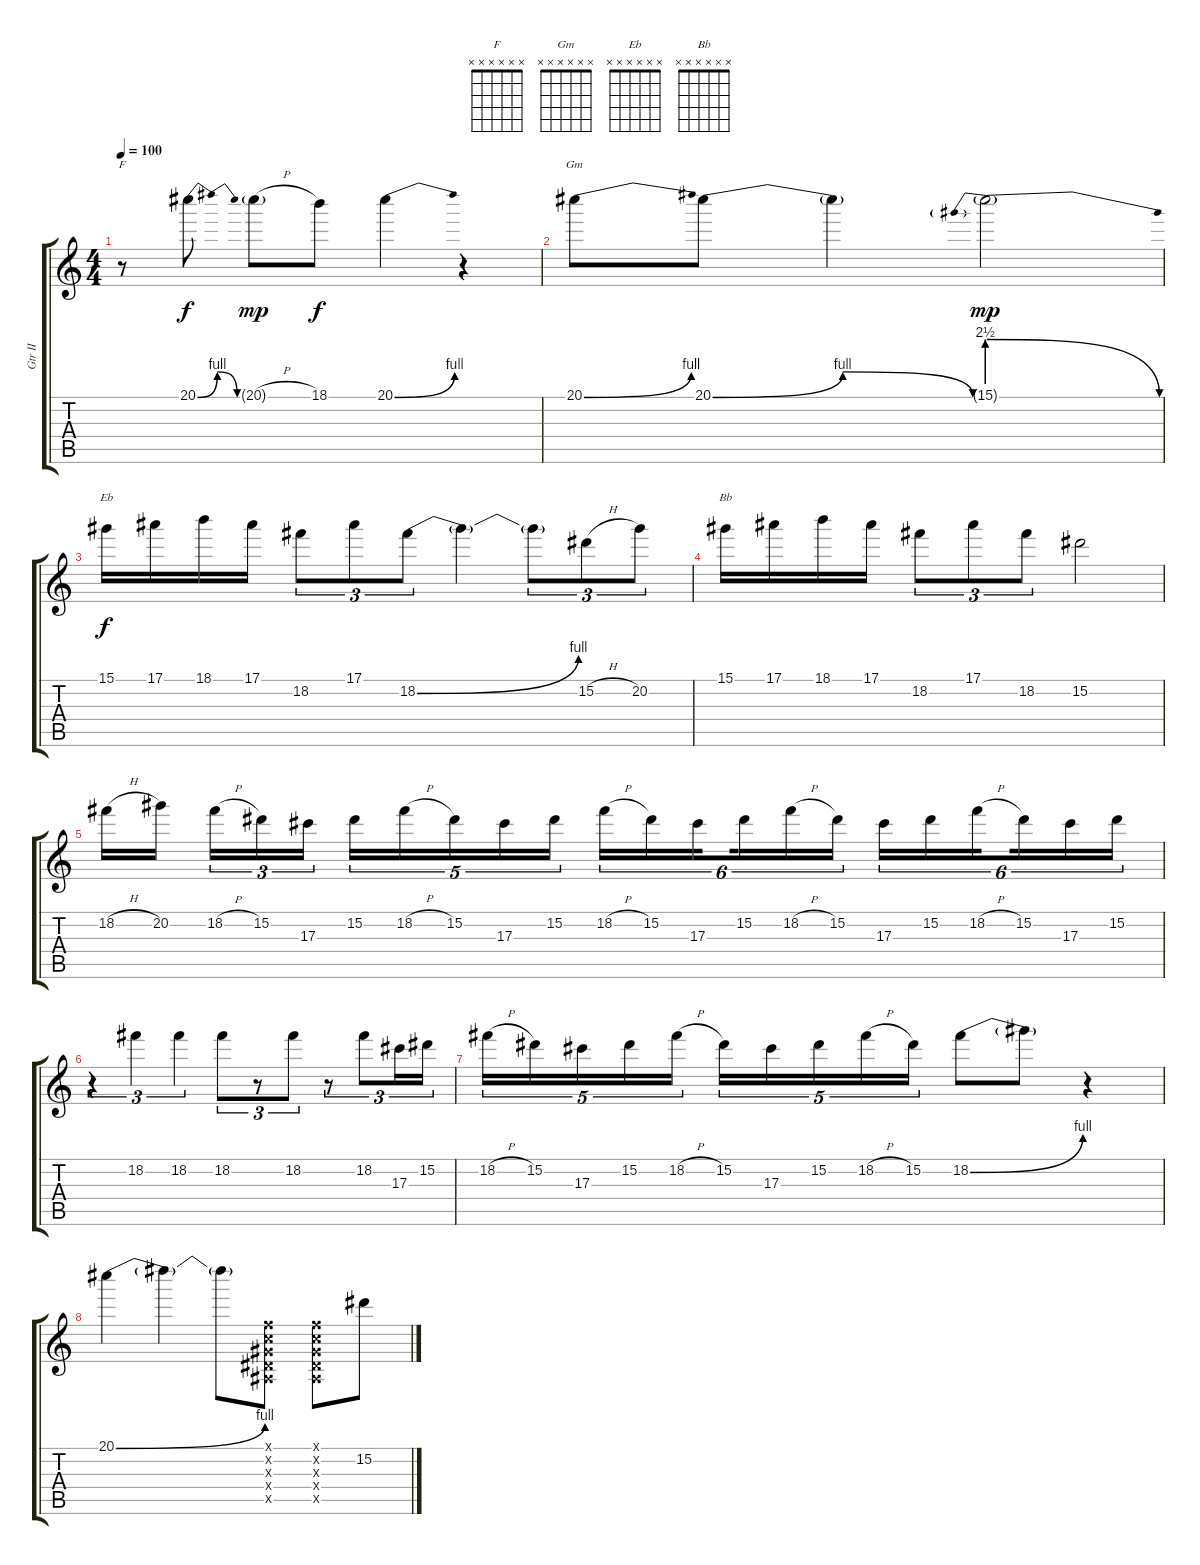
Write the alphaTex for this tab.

\track ("Gtr II" "Gtr II") {instrument overdrivenguitar}
\staff {score tabs}
\tuning (F4 C4 Ab3 Eb3 Bb2 F2) {hide}
\chord ("F" x x x x x x)
\chord ("Gm" x x x x x x)
\chord ("Eb" x x x x x x)
\chord ("Bb" x x x x x x)
\ts (4 4)
\tempo 100
\clef g2
\ks c
r.8{ch "F" dy f} 20.1{be (bendrelease 0 0 15 4 30 4 60 0)}.8 20.1{h g}.8{dy mp} 18.1.8{dy f} 20.1{be (bend 0 0 60 4)}.4 r.4 |
20.1{be (bend 0 0 60 4)}.8{ch "Gm"} 20.1{be (bendrelease 0 0 20 4 50 4 60 0)}.8 20.1{t}.4 15.1{be (prebendrelease 0 10 60 0) g}.2{dy mp} |
15.1.16{ch "Eb" dy f} 17.1.16 18.1.16 17.1.16 18.2.8{tu (3 2)} 17.1.8{tu (3 2)} 18.2{be (bend 0 0 60 4)}.8{tu (3 2)} 18.2{t}.4 18.2{t}.8{tu (3 2)} 15.2{h}.8{tu (3 2)} 20.2.8{tu (3 2)} |
15.1.16{ch "Bb"} 17.1.16 18.1.16 17.1.16 18.2.8{tu (3 2)} 17.1.8{tu (3 2)} 18.2.8{tu (3 2)} 15.2.2 |
18.2{h}.16 20.2.16{beam splitsecondary} 18.2{h}.16{tu (3 2)} 15.2.16{tu (3 2)} 17.3.16{tu (3 2)} 15.2.16{tu (5 4)} 18.2{h}.16{tu (5 4)} 15.2.16{tu (5 4)} 17.3.16{tu (5 4)} 15.2.16{tu (5 4)} 18.2{h}.16{tu (6 4)} 15.2.16{tu (6 4)} 17.3.16{tu (6 4) beam splitsecondary} 15.2.16{tu (6 4)} 18.2{h}.16{tu (6 4)} 15.2.16{tu (6 4)} 17.3.16{tu (6 4)} 15.2.16{tu (6 4)} 18.2{h}.16{tu (6 4) beam splitsecondary} 15.2.16{tu (6 4)} 17.3.16{tu (6 4)} 15.2.16{tu (6 4)} |
r.4{tu (3 2)} 18.2.4{tu (3 2)} 18.2.4{tu (3 2)} 18.2.8{tu (3 2)} r.8{tu (3 2)} 18.2.8{tu (3 2)} r.8{tu (3 2)} 18.2.8{tu (3 2)} 17.3.16{tu (3 2)} 15.2.16{tu (3 2)} |
18.2{h}.16{tu (5 4)} 15.2.16{tu (5 4)} 17.3.16{tu (5 4)} 15.2.16{tu (5 4)} 18.2{h}.16{tu (5 4)} 15.2.16{tu (5 4)} 17.3.16{tu (5 4)} 15.2.16{tu (5 4)} 18.2{h}.16{tu (5 4)} 15.2.16{tu (5 4)} 18.2{be (bend 0 0 60 4)}.8 18.2{t}.8 r.4 |
20.1{be (bend 0 0 60 4)}.4 20.1{t}.4 20.1{t}.8 (0.1{x} 0.2{x} 0.3{x} 0.4{x} 0.5{x}).8 (0.1{x} 0.2{x} 0.3{x} 0.4{x} 0.5{x}).8 15.2.8
